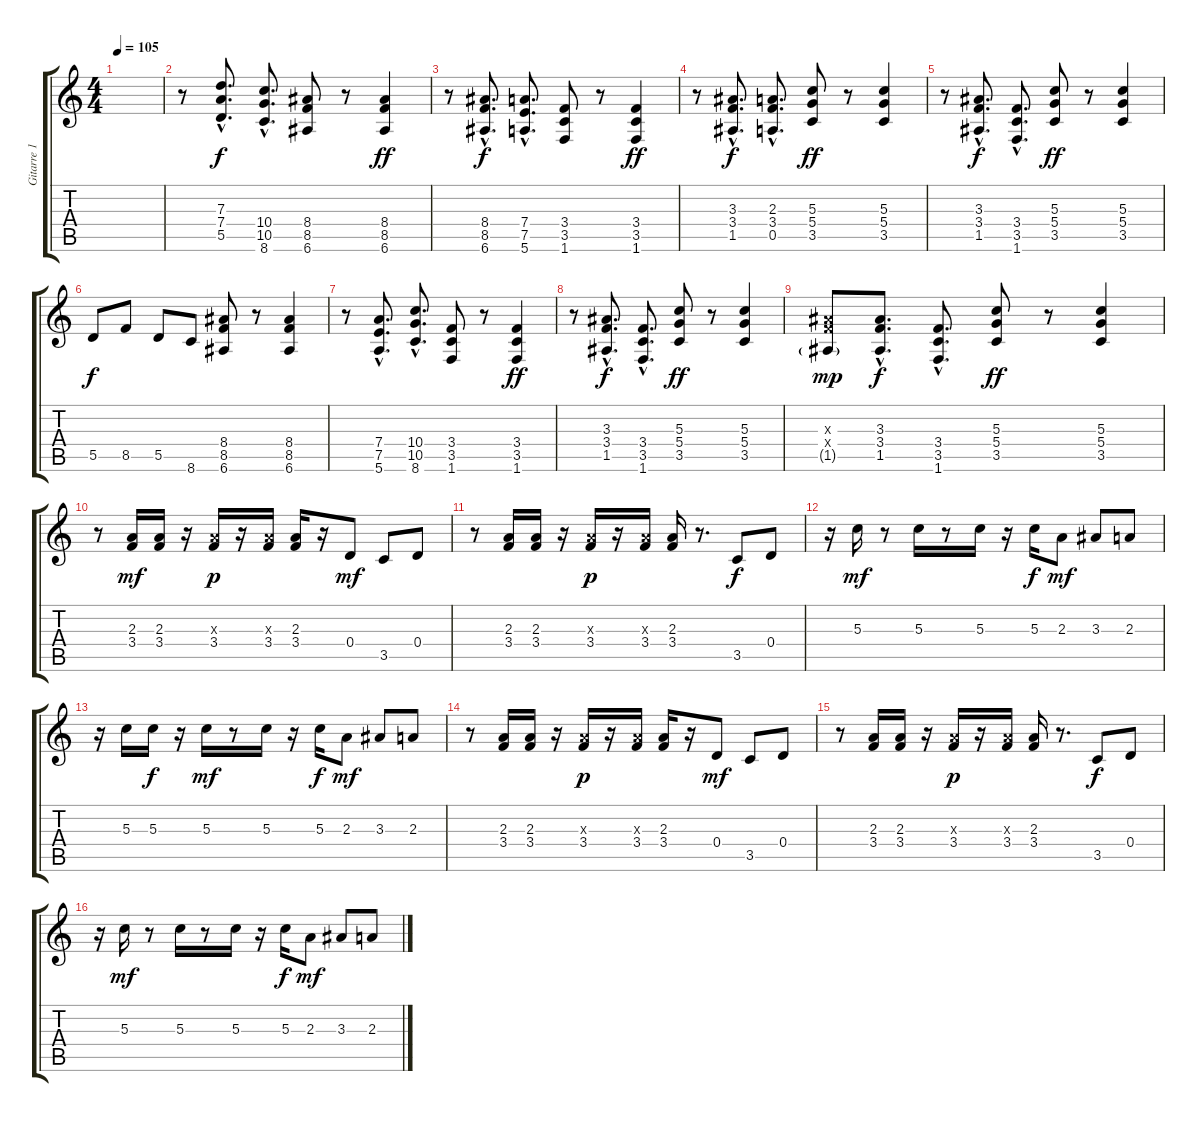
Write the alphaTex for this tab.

\track ("Gitarre 1" "Gitarre 1") {instrument overdrivenguitar}
\staff {score tabs}
\tuning (E4 B3 G3 D3 A2 E2) {hide}
\ts (4 4)
\tempo 105
\tempo 100
\tempo 105
\clef g2
\ks c
|
r.8 (7.3{hac} 7.4{hac} 5.5{hac}).8{d} (10.4{hac} 10.5{hac} 8.6{hac}).8{d} (8.4 8.5 6.6).8 r.8 (8.4 8.5 6.6).4{dy ff} |
r.8 (8.4{hac} 8.5{hac} 6.6{hac}).8{d dy f} (7.4{hac} 7.5{hac} 5.6{hac}).8{d} (3.4 3.5 1.6).8 r.8 (3.4 3.5 1.6).4{dy ff} |
r.8 (3.3{hac} 3.4{hac} 1.5{hac}).8{d dy f} (2.3{hac} 3.4{hac} 0.5{hac}).8{d} (5.3 5.4 3.5).8{dy ff} r.8 (5.3 5.4 3.5).4 |
r.8 (3.3{hac} 3.4{hac} 1.5{hac}).8{d dy f} (3.4{hac} 3.5{hac} 1.6{hac}).8{d} (5.3 5.4 3.5).8{dy ff} r.8 (5.3 5.4 3.5).4 |
5.5.8{dy f} 8.5.8 5.5.8 8.6.8 (8.4 8.5 6.6).8 r.8 (8.4 8.5 6.6).4 |
r.8 (7.4{hac} 7.5{hac} 5.6{hac}).8{d} (10.4{hac} 10.5{hac} 8.6{hac}).8{d} (3.4 3.5 1.6).8 r.8 (3.4 3.5 1.6).4{dy ff} |
r.8 (3.3{hac} 3.4{hac} 1.5{hac}).8{d dy f} (3.4{hac} 3.5{hac} 1.6{hac}).8{d} (5.3 5.4 3.5).8{dy ff} r.8 (5.3 5.4 3.5).4 |
(3.3{x} 3.4{x} 1.5{g}).8{dy mp} (3.3{hac} 3.4{hac} 1.5{hac}).8{d dy f} (3.4{hac} 3.5{hac} 1.6{hac}).8{d} (5.3 5.4 3.5).8{dy ff} r.8 (5.3 5.4 3.5).4 |
r.8 (2.3 3.4).16{dy mf volume 10 instrument electricguitarmuted} (2.3 3.4).16 r.16 (2.3{x} 3.4).16{dy p} r.16 (2.3{x} 3.4).16 (2.3 3.4).16 r.16 0.4.8{dy mf} 3.5.8 0.4.8 |
r.8 (2.3 3.4).16{volume 10 instrument electricguitarmuted} (2.3 3.4).16 r.16 (2.3{x} 3.4).16{dy p} r.16 (2.3{x} 3.4).16 (2.3 3.4).16 r.8{d} 3.5.8{dy f} 0.4.8 |
r.16 5.3.16{dy mf} r.8 5.3.16 r.8 5.3.16 r.16 5.3.16{dy f} 2.3.8{dy mf} 3.3.8 2.3.8 |
r.16 5.3.16 5.3.16{dy f} r.16 5.3.16{dy mf} r.8 5.3.16 r.16 5.3.16{dy f} 2.3.8{dy mf} 3.3.8 2.3.8 |
r.8 (2.3 3.4).16{volume 10 instrument electricguitarmuted} (2.3 3.4).16 r.16 (2.3{x} 3.4).16{dy p} r.16 (2.3{x} 3.4).16 (2.3 3.4).16 r.16 0.4.8{dy mf} 3.5.8 0.4.8 |
r.8 (2.3 3.4).16{volume 10 instrument electricguitarmuted} (2.3 3.4).16 r.16 (2.3{x} 3.4).16{dy p} r.16 (2.3{x} 3.4).16 (2.3 3.4).16 r.8{d} 3.5.8{dy f} 0.4.8 |
r.16 5.3.16{dy mf} r.8 5.3.16 r.8 5.3.16 r.16 5.3.16{dy f} 2.3.8{dy mf} 3.3.8 2.3.8
